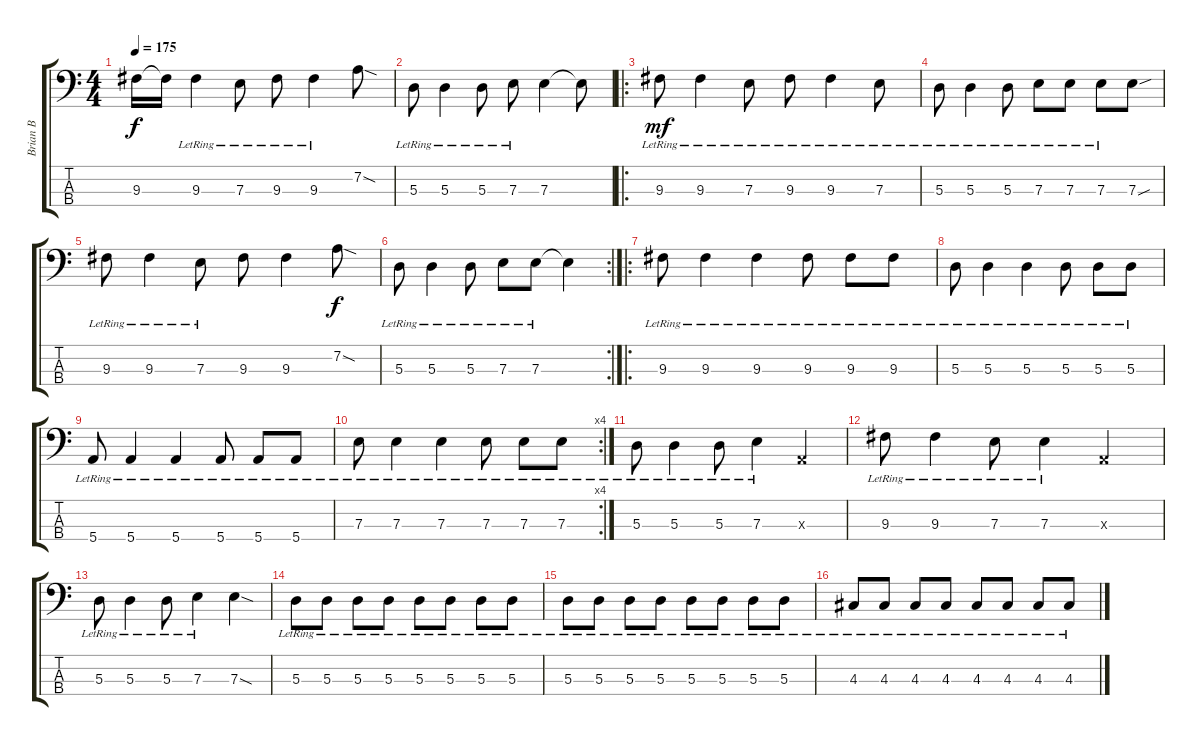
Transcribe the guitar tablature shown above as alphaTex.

\track ("Brian B" "Brian B") {instrument electricbassfinger}
\staff {score tabs}
\tuning (G2 D2 A1 E1) {hide}
\ts (4 4)
\tempo 175
\clef f4
\ks c
9.3.16{dy f} 9.3{t}.16 9.3{lr}.4 7.3{lr}.8 9.3{lr}.8 9.3{lr}.4 7.2{sod}.8 |
5.3{lr}.8 5.3{lr}.4 5.3{lr}.8 7.3{lr}.8 7.3.4 7.3{t}.8 |
\ro
9.3{lr}.8{dy mf} 9.3{lr}.4 7.3{lr}.8 9.3{lr}.8 9.3{lr}.4 7.3{lr}.8 |
5.3{lr}.8 5.3{lr}.4 5.3{lr}.8 7.3{lr}.8 7.3{lr}.8 7.3{lr}.8 7.3{sou}.8 |
9.3{lr}.8 9.3{lr}.4 7.3{lr}.8 9.3.8 9.3.4 7.2{sod}.8{dy f} |
\rc 2
5.3{lr}.8 5.3{lr}.4 5.3{lr}.8 7.3{lr}.8 7.3{lr}.8 7.3{t}.4 |
\ro
9.3{lr}.8 9.3{lr}.4 9.3{lr}.4 9.3{lr}.8 9.3{lr}.8 9.3{lr}.8 |
5.3{lr}.8 5.3{lr}.4 5.3{lr}.4 5.3{lr}.8 5.3{lr}.8 5.3{lr}.8 |
5.4{lr}.8 5.4{lr}.4 5.4{lr}.4 5.4{lr}.8 5.4{lr}.8 5.4{lr}.8 |
\rc 4
7.3{lr}.8 7.3{lr}.4 7.3{lr}.4 7.3{lr}.8 7.3{lr}.8 7.3{lr}.8 |
5.3{lr}.8 5.3{lr}.4 5.3{lr}.8 7.3{lr}.4 0.3{x}.4 |
9.3{lr}.8 9.3{lr}.4 7.3{lr}.8 7.3{lr}.4 0.3{x}.4 |
5.3{lr}.8 5.3{lr}.4 5.3{lr}.8 7.3{lr}.4 7.3{sod}.4 |
5.3{lr}.8 5.3{lr}.8 5.3{lr}.8 5.3{lr}.8 5.3{lr}.8 5.3{lr}.8 5.3{lr}.8 5.3{lr}.8 |
5.3{lr}.8 5.3{lr}.8 5.3{lr}.8 5.3{lr}.8 5.3{lr}.8 5.3{lr}.8 5.3{lr}.8 5.3{lr}.8 |
4.3{lr}.8 4.3{lr}.8 4.3{lr}.8 4.3{lr}.8 4.3{lr}.8 4.3{lr}.8 4.3{lr}.8 4.3{lr}.8
